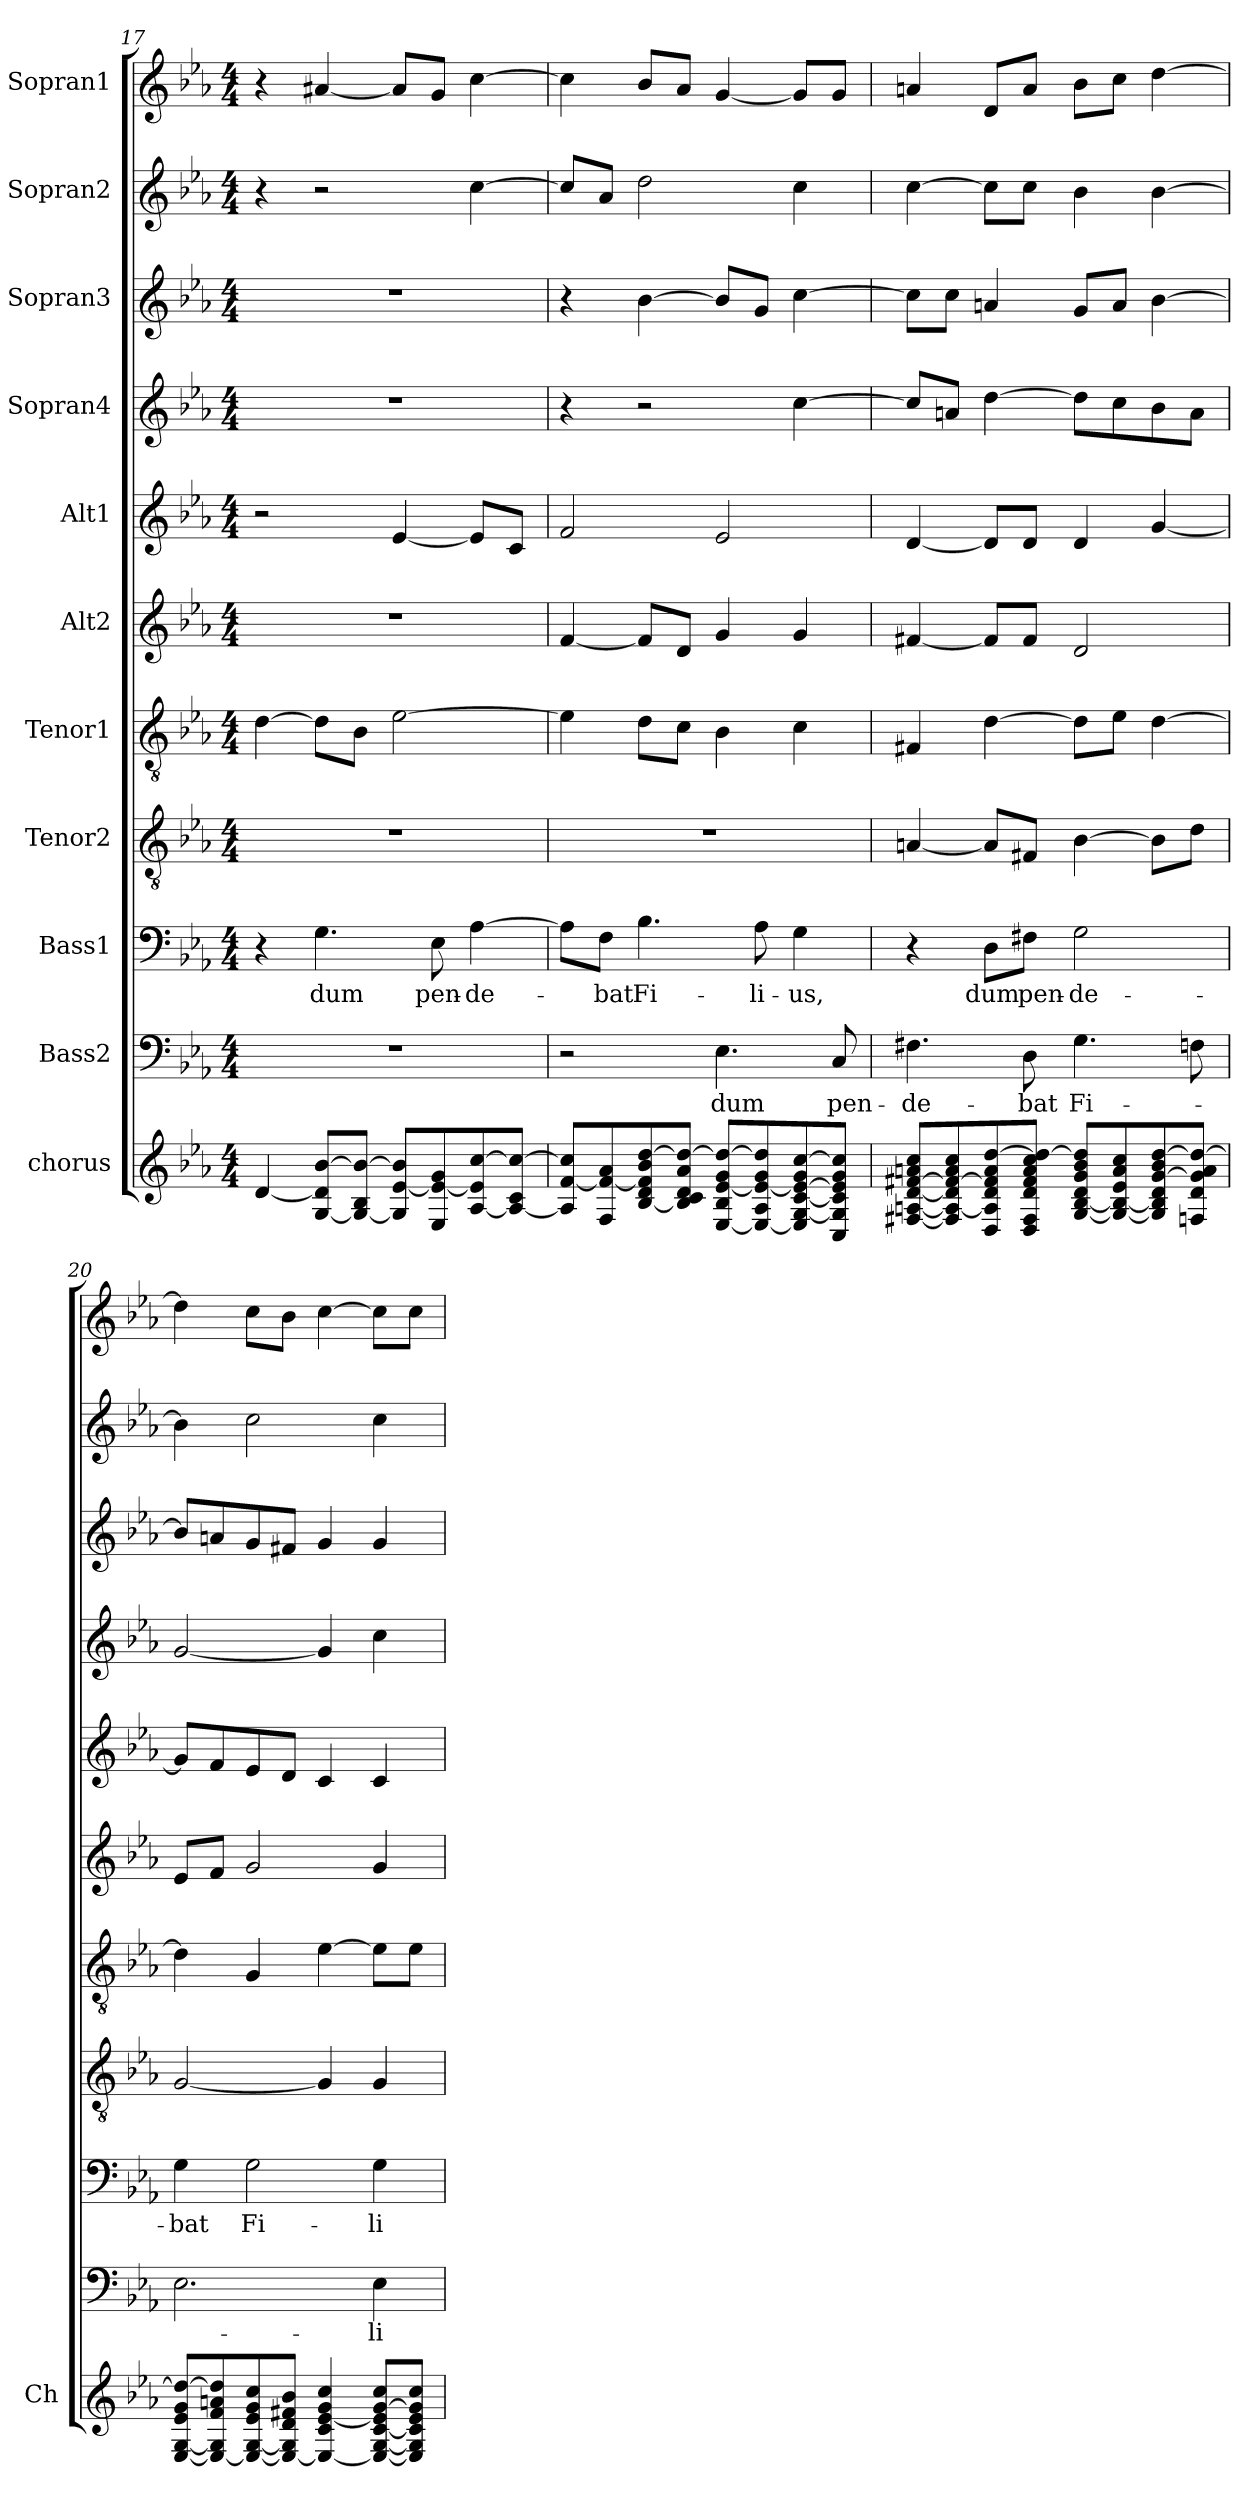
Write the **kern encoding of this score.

**kern	**kern	**text	**kern	**text	**kern	**kern	**kern	**kern	**kern	**kern	**kern	**kern
*part11	*part10	*part10	*part9	*part9	*part8	*part7	*part6	*part5	*part4	*part3	*part2	*part1
*staff11	*staff10	*staff10	*staff9	*staff9	*staff8	*staff7	*staff6	*staff5	*staff4	*staff3	*staff2	*staff1
*I"chorus	*I"Bass2	*	*I"Bass1	*	*I"Tenor2	*I"Tenor1	*I"Alt2	*I"Alt1	*I"Sopran4	*I"Sopran3	*I"Sopran2	*I"Sopran1
*I'Ch	*	*	*	*	*	*	*	*	*	*	*	*
*clefG2	*clefF4	*	*clefF4	*	*clefGv2	*clefGv2	*clefG2	*clefG2	*clefG2	*clefG2	*clefG2	*clefG2
*k[b-e-a-]	*k[b-e-a-]	*	*k[b-e-a-]	*	*k[b-e-a-]	*k[b-e-a-]	*k[b-e-a-]	*k[b-e-a-]	*k[b-e-a-]	*k[b-e-a-]	*k[b-e-a-]	*k[b-e-a-]
*E-:	*E-:	*	*E-:	*	*E-:	*E-:	*E-:	*E-:	*E-:	*E-:	*E-:	*E-:
*M4/4	*M4/4	*	*M4/4	*	*M4/4	*M4/4	*M4/4	*M4/4	*M4/4	*M4/4	*M4/4	*M4/4
=17	=17	=17	=17	=17	=17	=17	=17	=17	=17	=17	=17	=17
[4d/	1r	.	4r	.	1r	[4d\	1r	2r	1r	1r	4r	4r
[8G/ 8d/] [8b-/L	.	.	4.G\	dum	.	8d\L]	.	.	.	.	2r	[4a#X/
8G/_ 8B-/ 8b-/_J	.	.	.	.	.	8B-\J	.	.	.	.	.	.
8G/] [8e-/ 8b-/]L	.	.	.	.	.	[2e-\	.	[4e-/	.	.	.	8a#/L]
8E-/ 8e-/_ 8g/	.	.	8E-\	pen-	.	.	.	.	.	.	.	8g/J
[8A-/ 8e-/] [8cc/	.	.	[4A-\	-de-	.	.	.	8e-/L]	.	.	[4cc\	[4cc\
8A-/_ 8c/ 8cc/_J	.	.	.	.	.	.	.	8c/J	.	.	.	.
=18	=18	=18	=18	=18	=18	=18	=18	=18	=18	=18	=18	=18
8A-/] [8f/ 8cc/]L	2r	.	8A-\L]	.	1r	4e-\]	[4f/	2f/	4r	4r	8cc/L]	4cc\]
8F/ 8f/_ 8a-/	.	.	8F\J	-bat	.	.	.	.	.	.	8a-/J	.
[8B-/ 8d/ 8f/] 8b-/ [8dd/	.	.	4.B-\	Fi-	.	8d\L	8f/L]	.	2r	[4b-\	2dd\	8b-/L
8B-/] 8c/ 8d/ 8a-/ 8dd/_J	.	.	.	.	.	8c\J	8d/J	.	.	.	.	8a-/J
[8E-/ 8B-/ [8e-/ 8g/ 8dd/_L	4.E-\	dum	.	.	.	4B-\	4g/	2e-/	.	8b-/L]	.	[4g/
8E-/_ 8A-/ 8e-/_ 8g/ 8dd/]	.	.	8A-\	-li-	.	.	.	.	.	8g/J	.	.
8E-/] [8G/ [8c/ 8e-/_ 8g/ [8cc/	.	.	4G\	-us,	.	4c\	4g/	.	[4cc\	[4cc\	4cc\	8g/L]
8C/ 8G/] 8c/] 8e-/] 8g/ 8cc/]J	8C/	pen-	.	.	.	.	.	.	.	.	.	8g/J
!!LO:PB:g=z
=19	=19	=19	=19	=19	=19	=19	=19	=19	=19	=19	=19	=19
[8F#X/ [8An/ [8d/ [8f#X/ 8an/ 8cc/L	4.F#X\	-de-	4r	.	[4An/	4F#X/	[4f#X/	[4d/	8cc/L]	8cc\L]	[4cc\	4an/
8F#/] 8A/_ 8d/] 8f#/_ 8a/ 8cc/	.	.	.	.	.	.	.	.	8an/J	8cc\J	.	.
8D/ 8A/] 8d/ 8f#/] 8a/ [8dd/	.	.	8D\L	dum	8A/L]	[4d\	8f#/L]	8d/L]	[4dd\	4an/	8cc\L]	8d/L
8D/ 8F#/ 8d/ 8f#/ 8a/ 8cc/ 8dd/_J	8D\	-bat	8F#X\J	pen-	8F#X/J	.	8f#/J	8d/J	.	.	8cc\J	8a/J
[8G/ [8B-/ 8d/ 8g/ 8b-/ 8dd/]L	4.G\	Fi-	2G\	-de-	[4B-\	8d\L]	2d/	4d/	8dd\L]	8g/L	4b-\	8b-\L
8G/_ 8B-/_ 8e-/ 8a/ 8cc/	.	.	.	.	.	8e-\J	.	.	8cc\	8a/J	.	8cc\J
8G/] 8B-/] 8d/ [8g/ 8b-/ [8dd/	.	.	.	.	8B-\L]	[4d\	.	[4g/	8b-\	[4b-\	[4b-\	[4dd\
8Fn/ 8d/ 8g/] 8a/ 8dd/_J	8Fn\	.	.	.	8d\J	.	.	.	8a\J	.	.	.
=20	=20	=20	=20	=20	=20	=20	=20	=20	=20	=20	=20	=20
[8E-/ [8G/ 8e-/ 8g/ 8dd/_L	2.E-\	.	4G\	-bat	[2G/	4d\]	8e-/L	8g/L]	[2g/	8b-/L]	4b-\]	4dd\]
8E-/_ 8G/] 8f/ 8an/ 8dd/]	.	.	.	.	.	.	8f/J	8f/	.	8an/	.	.
8E-/_ [8G/ 8e-/ 8g/ 8cc/	.	.	2G\	Fi-	.	4G/	2g/	8e-/	.	8g/	2cc\	8cc\L
8E-/_ 8G/] 8d/ 8f#X/ 8b-/J	.	.	.	.	.	.	.	8d/J	.	8f#X/J	.	8b-\J
4E-/_ 4c/ [4e-/ 4g/ 4cc/	.	.	.	.	4G/]	[4e-\	.	4c/	4g/]	4g/	.	[4cc\
8E-/_ [8G/ [8c/ 8e-/] [8g/ 8cc/L	4E-\	-li-	4G\	-li-	4G/	8e-\L]	4g/	4c/	4cc\	4g/	4cc\	8cc\L]
8E-/] 8G/] 8c/] 8e-/ 8g/] 8cc/J	.	.	.	.	.	8e-\J	.	.	.	.	.	8cc\J
=	=	=	=	=	=	=	=	=	=	=	=	=
*-	*-	*-	*-	*-	*-	*-	*-	*-	*-	*-	*-	*-
